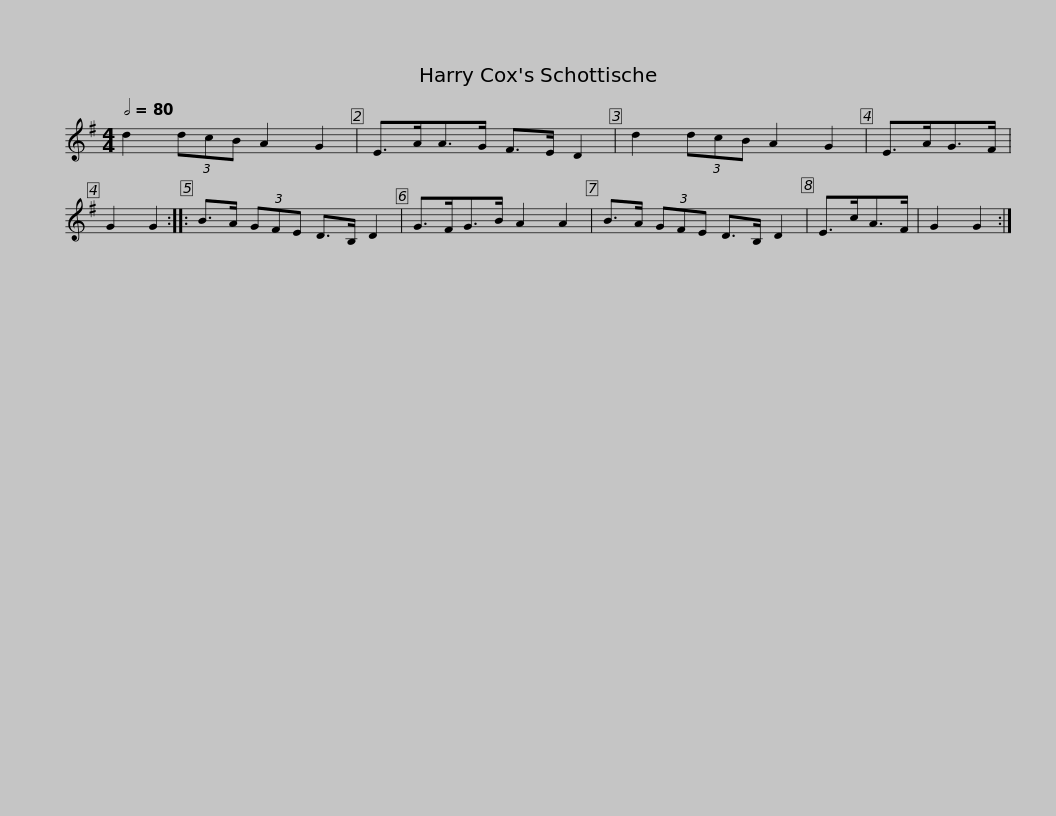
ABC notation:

X:1
L:1/8
Q:1/2=80
M:4/4
I:linebreak $
K:G
V:1 treble
V:1
 d2 (3dcB A2 G2 | E>AA>G F>E D2 | d2 (3dcB A2 G2 | E>AG>F | G2 G2 :: %5
 B>A (3GFE D>B, D2 | G>FG>B A2 A2 |$ B>A (3GFE D>B, D2 | E>cA>F | G2 G2 :| %10
